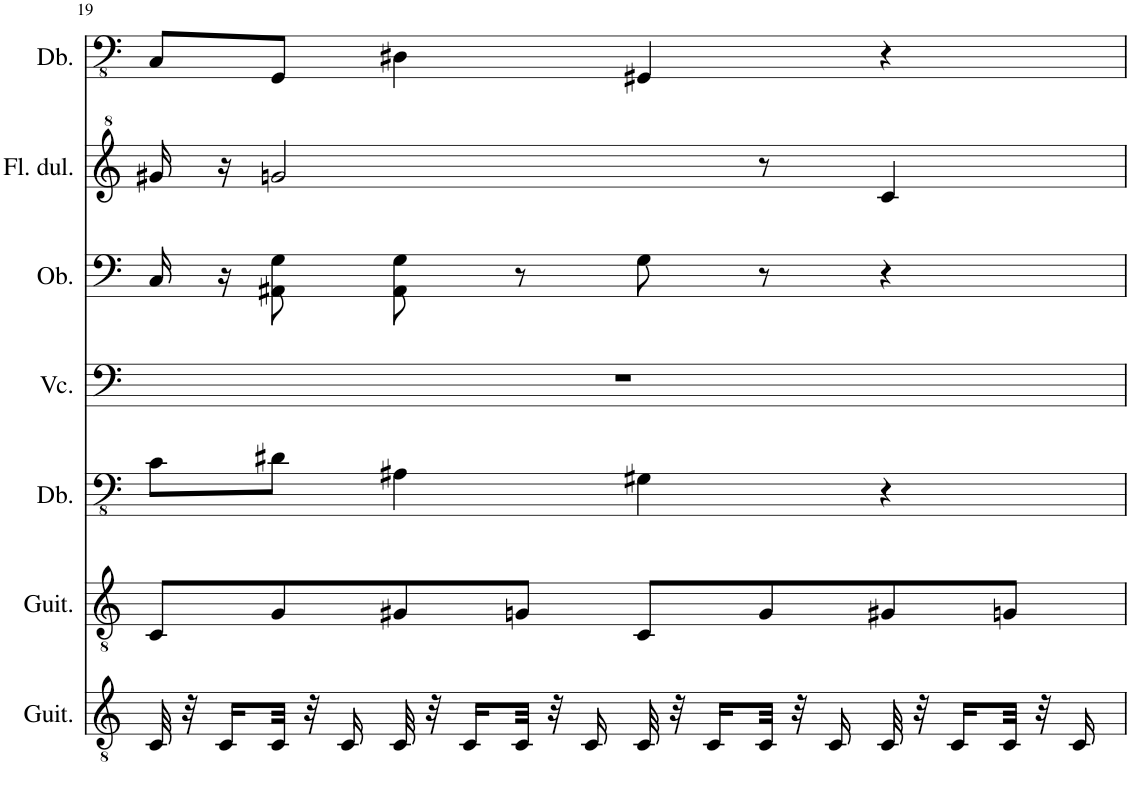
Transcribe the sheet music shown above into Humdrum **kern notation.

**kern	**kern	**kern	**kern	**kern	**kern	**kern
*part7	*part6	*part5	*part4	*part3	*part2	*part1
*staff7	*staff6	*staff5	*staff4	*staff3	*staff2	*staff1
*I"Classical Guitar	*I"Guitarra clásica	*I"Double Bass	*I"Violoncello	*I"Oboe	*I"Flauta dulce	*I"Double Bass
*I'Guit.	*I'Guit.	*I'Db.	*I'Vc.	*I'Ob.	*I'Fl. dul.	*I'Db.
!!LO:PB:g=z
*clefGv2	*clefGv2	*clefFv4	*clefF4	*clefF4	*clefG^2	*clefFv4
*	*	*Trd7c12	*	*Trd-14c-24	*	*Trd7c12
*k[]	*k[]	*k[]	*k[]	*k[]	*k[]	*k[]
*M4/4	*M4/4	*M4/4	*M4/4	*M4/4	*M4/4	*M4/4
=19	=19	=19	=19	=19	=19	=19
32C/	8C/L	8C\L	1r	16C/	16gg#X/	8CC/L
32r	.	.	.	.	.	.
16C/LL	.	.	.	16r	16r	.
32C/JJk	8G/	8D#X\J	.	8AA#X\ 8G\	2ggn/	8GGG/J
32r	.	.	.	.	.	.
16C/	.	.	.	.	.	.
32C/	8G#X/	4AA#X\	.	8AA#\ 8G\	.	4DD#X\
32r	.	.	.	.	.	.
16C/LL	.	.	.	.	.	.
32C/JJk	8Gn/J	.	.	8r	.	.
32r	.	.	.	.	.	.
16C/	.	.	.	.	.	.
32C/	8C/L	4GG#X\	.	8G\	.	4GGG#X/
32r	.	.	.	.	.	.
16C/LL	.	.	.	.	.	.
32C/JJk	8G/	.	.	8r	8r	.
32r	.	.	.	.	.	.
16C/	.	.	.	.	.	.
32C/	8G#X/	4r	.	4r	4cc/	4r
32r	.	.	.	.	.	.
16C/LL	.	.	.	.	.	.
32C/JJk	8Gn/J	.	.	.	.	.
32r	.	.	.	.	.	.
16C/	.	.	.	.	.	.
=	=	=	=	=	=	=
*-	*-	*-	*-	*-	*-	*-
